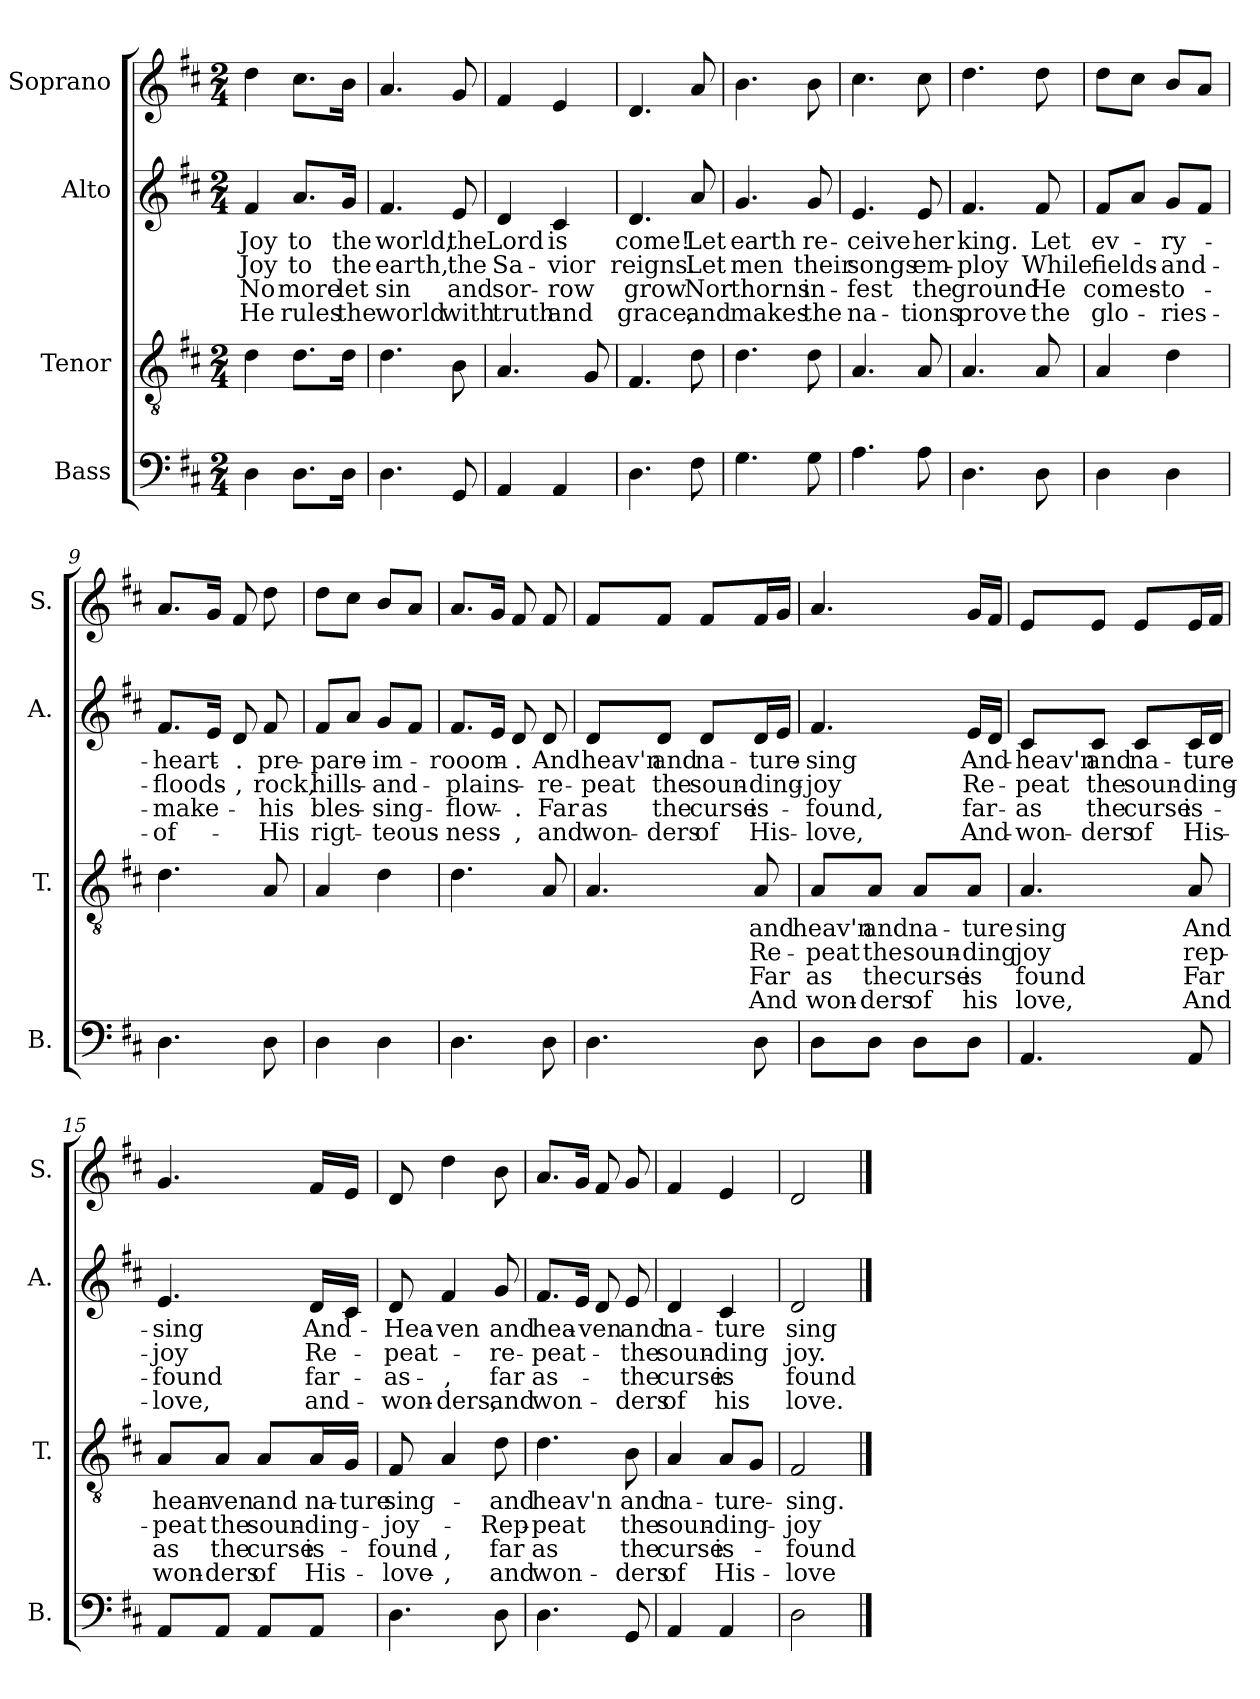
**kern	**kern	**text	**text	**text	**text	**kern	**text	**text	**text	**text	**kern
*part4	*part3	*part3	*part3	*part3	*part3	*part2	*part2	*part2	*part2	*part2	*part1
*staff4	*staff3	*staff3	*staff3	*staff3	*staff3	*staff2	*staff2	*staff2	*staff2	*staff2	*staff1
*I"Bass	*I"Tenor	*	*	*	*	*I"Alto	*	*	*	*	*I"Soprano
*I'B.	*I'T.	*	*	*	*	*I'A.	*	*	*	*	*I'S.
*clefF4	*clefGv2	*	*	*	*	*clefG2	*	*	*	*	*clefG2
*k[f#c#]	*k[f#c#]	*	*	*	*	*k[f#c#]	*	*	*	*	*k[f#c#]
*M2/4	*M2/4	*	*	*	*	*M2/4	*	*	*	*	*M2/4
*MM90	*MM90	*	*	*	*	*MM90	*	*	*	*	*MM90
=1	=1	=1	=1	=1	=1	=1	=1	=1	=1	=1	=1
!	!	!	!	!	!	!	!LO:LY:b	!LO:LY:b	!LO:LY:b	!LO:LY:b	!
4D\	4d\	.	.	.	.	4f#/	Joy	Joy	No	He	4dd\
!	!	!	!	!	!	!	!LO:LY:b	!LO:LY:b	!LO:LY:b	!LO:LY:b	!
8.D\L	8.d\L	.	.	.	.	8.a/L	to	to	more	rules	8.cc#\L
!	!	!	!	!	!	!	!LO:LY:b	!LO:LY:b	!LO:LY:b	!LO:LY:b	!
16D\Jk	16d\Jk	.	.	.	.	16g/Jk	the	the	let	the	16b\Jk
=2	=2	=2	=2	=2	=2	=2	=2	=2	=2	=2	=2
!	!	!	!	!	!	!	!LO:LY:b	!LO:LY:b	!LO:LY:b	!LO:LY:b	!
4.D\	4.d\	.	.	.	.	4.f#/	world,	earth,	sin	world	4.a/
!	!	!	!	!	!	!	!LO:LY:b	!LO:LY:b	!LO:LY:b	!LO:LY:b	!
8GG/	8B\	.	.	.	.	8e/	the	the	and	with	8g/
=3	=3	=3	=3	=3	=3	=3	=3	=3	=3	=3	=3
!	!	!	!	!	!	!	!LO:LY:b	!LO:LY:b	!LO:LY:b	!LO:LY:b	!
4AA/	4.A/	.	.	.	.	4d/	Lord	Sa-	sor-	truth	4f#/
!	!	!	!	!	!	!	!LO:LY:b	!LO:LY:b	!LO:LY:b	!LO:LY:b	!
4AA/	.	.	.	.	.	4c#/	is	-vior	-row	and	4e/
.	8G/	.	.	.	.	.	.	.	.	.	.
=4	=4	=4	=4	=4	=4	=4	=4	=4	=4	=4	=4
!	!	!	!	!	!	!	!LO:LY:b	!LO:LY:b	!LO:LY:b	!LO:LY:b	!
4.D\	4.F#/	.	.	.	.	4.d/	come!	reigns.	grow	grace,	4.d/
!	!	!	!	!	!	!	!LO:LY:b	!LO:LY:b	!LO:LY:b	!LO:LY:b	!
8F#\	8d\	.	.	.	.	8a/	Let	Let	Nor	and	8a/
=5	=5	=5	=5	=5	=5	=5	=5	=5	=5	=5	=5
!	!	!	!	!	!	!	!LO:LY:b	!LO:LY:b	!LO:LY:b	!LO:LY:b	!
4.G\	4.d\	.	.	.	.	4.g/	earth	men	thorns	makes	4.b\
!	!	!	!	!	!	!	!LO:LY:b	!LO:LY:b	!LO:LY:b	!LO:LY:b	!
8G\	8d\	.	.	.	.	8g/	re-	their	in-	the	8b\
!!LO:LB:g=z
=6	=6	=6	=6	=6	=6	=6	=6	=6	=6	=6	=6
!	!	!	!	!	!	!	!LO:LY:b	!LO:LY:b	!LO:LY:b	!LO:LY:b	!
4.A\	4.A/	.	.	.	.	4.e/	-ceive	songs	-fest	na-	4.cc#\
!	!	!	!	!	!	!	!LO:LY:b	!LO:LY:b	!LO:LY:b	!LO:LY:b	!
8A\	8A/	.	.	.	.	8e/	her	em-	the	-tions	8cc#\
=7	=7	=7	=7	=7	=7	=7	=7	=7	=7	=7	=7
!	!	!	!	!	!	!	!LO:LY:b	!LO:LY:b	!LO:LY:b	!LO:LY:b	!
4.D\	4.A/	.	.	.	.	4.f#/	king.	-ploy	ground	prove	4.dd\
!	!	!	!	!	!	!	!LO:LY:b	!LO:LY:b	!LO:LY:b	!LO:LY:b	!
8D\	8A/	.	.	.	.	8f#/	Let	While	He	the	8dd\
=8	=8	=8	=8	=8	=8	=8	=8	=8	=8	=8	=8
!	!	!	!	!	!	!	!LO:LY:b	!LO:LY:b	!LO:LY:b	!LO:LY:b	!
4D\	4A/	.	.	.	.	8f#/L	ev-	fields-	comes-	glo-	8dd\L
.	.	.	.	.	.	8a/J	.	.	.	.	8cc#\J
!	!	!	!	!	!	!	!LO:LY:b	!LO:LY:b	!LO:LY:b	!LO:LY:b	!
4D\	4d\	.	.	.	.	8g/L	-ry-	-and-	-to-	-ries-	8b/L
.	.	.	.	.	.	8f#/J	.	.	.	.	8a/J
=9	=9	=9	=9	=9	=9	=9	=9	=9	=9	=9	=9
!	!	!	!	!	!	!	!LO:LY:b	!LO:LY:b	!LO:LY:b	!LO:LY:b	!
4.D\	4.d\	.	.	.	.	8.f#/L	-heart-	-floods-	-make-	-of-	8.a/L
.	.	.	.	.	.	16e/Jk	.	.	.	.	16g/Jk
!	!	!	!	!	!	!	!LO:LY:b	!LO:LY:b	!	!	!
.	.	.	.	.	.	8d/	-.	-,	.	.	8f#/
!	!	!	!	!	!	!	!LO:LY:b	!LO:LY:b	!LO:LY:b	!LO:LY:b	!
8D\	8A/	.	.	.	.	8f#/	pre-	-rock,	-his	-His	8dd\
=10	=10	=10	=10	=10	=10	=10	=10	=10	=10	=10	=10
!	!	!	!	!	!	!	!LO:LY:b	!LO:LY:b	!LO:LY:b	!LO:LY:b	!
4D\	4A/	.	.	.	.	8f#/L	-pare-	hills-	bles-	rigt-	8dd\L
.	.	.	.	.	.	8a/J	.	.	.	.	8cc#\J
!	!	!	!	!	!	!	!LO:LY:b	!LO:LY:b	!LO:LY:b	!LO:LY:b	!
4D\	4d\	.	.	.	.	8g/L	-im-	-and-	-sing-	-teous-	8b/L
.	.	.	.	.	.	8f#/J	.	.	.	.	8a/J
=11	=11	=11	=11	=11	=11	=11	=11	=11	=11	=11	=11
!	!	!	!	!	!	!	!LO:LY:b	!LO:LY:b	!LO:LY:b	!LO:LY:b	!
4.D\	4.d\	.	.	.	.	8.f#/L	-rooom-	-plains-	-flow-	-ness-	8.a/L
.	.	.	.	.	.	16e/Jk	.	.	.	.	16g/Jk
!	!	!	!	!	!	!	!LO:LY:b	!	!LO:LY:b	!LO:LY:b	!
.	.	.	.	.	.	8d/	-.	.	-.	-,	8f#/
!	!	!	!	!	!	!	!LO:LY:b	!LO:LY:b	!LO:LY:b	!LO:LY:b	!
8D\	8A/	.	.	.	.	8d/	And	-re-	Far	and	8f#/
!!LO:PB:g=z
=12	=12	=12	=12	=12	=12	=12	=12	=12	=12	=12	=12
!	!	!	!	!	!	!	!LO:LY:b	!LO:LY:b	!LO:LY:b	!LO:LY:b	!
4.D\	4.A/	.	.	.	.	8d/L	heav'n	-peat	as	won-	8f#/L
!	!	!	!	!	!	!	!LO:LY:b	!LO:LY:b	!LO:LY:b	!LO:LY:b	!
.	.	.	.	.	.	8d/J	and	the	the	-ders	8f#/J
!	!	!	!	!	!	!	!LO:LY:b	!LO:LY:b	!LO:LY:b	!LO:LY:b	!
.	.	.	.	.	.	8d/L	na-	soun-	curse	of	8f#/L
!	!	!LO:LY:b	!LO:LY:b	!LO:LY:b	!LO:LY:b	!	!LO:LY:b	!LO:LY:b	!LO:LY:b	!LO:LY:b	!
8D\	8A/	and	Re-	Far	And	16d/L	-ture-	-ding-	is-	His-	16f#/L
.	.	.	.	.	.	16e/JJ	.	.	.	.	16g/JJ
=13	=13	=13	=13	=13	=13	=13	=13	=13	=13	=13	=13
!	!	!LO:LY:b	!LO:LY:b	!LO:LY:b	!LO:LY:b	!	!LO:LY:b	!LO:LY:b	!LO:LY:b	!LO:LY:b	!
8D\L	8A/L	heav'n	-peat	as	won-	4.f#/	-sing	-joy	-found,	-love,	4.a/
!	!	!LO:LY:b	!LO:LY:b	!LO:LY:b	!LO:LY:b	!	!	!	!	!	!
8D\J	8A/J	and	the	the	-ders	.	.	.	.	.	.
!	!	!LO:LY:b	!LO:LY:b	!LO:LY:b	!LO:LY:b	!	!	!	!	!	!
8D\L	8A/L	na-	soun-	curse	of	.	.	.	.	.	.
!	!	!LO:LY:b	!LO:LY:b	!LO:LY:b	!LO:LY:b	!	!LO:LY:b	!LO:LY:b	!LO:LY:b	!LO:LY:b	!
8D\J	8A/J	-ture	-ding	is	his	16e/LL	And-	Re-	far-	And-	16g/LL
.	.	.	.	.	.	16d/JJ	.	.	.	.	16f#/JJ
=14	=14	=14	=14	=14	=14	=14	=14	=14	=14	=14	=14
!	!	!LO:LY:b	!LO:LY:b	!LO:LY:b	!LO:LY:b	!	!LO:LY:b	!LO:LY:b	!LO:LY:b	!LO:LY:b	!
4.AA/	4.A/	sing	joy	found	love,	8c#/L	-heav'n	-peat	-as	-won-	8e/L
!	!	!	!	!	!	!	!LO:LY:b	!LO:LY:b	!LO:LY:b	!LO:LY:b	!
.	.	.	.	.	.	8c#/J	and	the	the	-ders	8e/J
!	!	!	!	!	!	!	!LO:LY:b	!LO:LY:b	!LO:LY:b	!LO:LY:b	!
.	.	.	.	.	.	8c#/L	na-	soun-	curse	of	8e/L
!	!	!LO:LY:b	!LO:LY:b	!LO:LY:b	!LO:LY:b	!	!LO:LY:b	!LO:LY:b	!LO:LY:b	!LO:LY:b	!
8AA/	8A/	And	rep-	Far	And	16c#/L	-ture-	-ding-	is-	His-	16e/L
.	.	.	.	.	.	16d/JJ	.	.	.	.	16f#/JJ
!!LO:LB:g=z
=15	=15	=15	=15	=15	=15	=15	=15	=15	=15	=15	=15
!	!	!LO:LY:b	!LO:LY:b	!LO:LY:b	!LO:LY:b	!	!LO:LY:b	!LO:LY:b	!LO:LY:b	!LO:LY:b	!
8AA/L	8A/L	hean-	-peat	as	won-	4.e/	-sing	-joy	-found	-love,	4.g/
!	!	!LO:LY:b	!LO:LY:b	!LO:LY:b	!LO:LY:b	!	!	!	!	!	!
8AA/J	8A/J	-ven	the	the	-ders	.	.	.	.	.	.
!	!	!LO:LY:b	!LO:LY:b	!LO:LY:b	!LO:LY:b	!	!	!	!	!	!
8AA/L	8A/L	and	soun-	curse	of	.	.	.	.	.	.
!	!	!LO:LY:b	!LO:LY:b	!LO:LY:b	!LO:LY:b	!	!LO:LY:b	!LO:LY:b	!LO:LY:b	!LO:LY:b	!
8AA/J	16A/L	na-	-ding-	is-	His-	16d/LL	And-	Re-	far-	and-	16f#/LL
!	!	!LO:LY:b	!	!	!	!	!	!	!	!	!
.	16G/JJ	-ture	.	.	.	16c#/JJ	.	.	.	.	16e/JJ
=16	=16	=16	=16	=16	=16	=16	=16	=16	=16	=16	=16
!	!	!LO:LY:b	!LO:LY:b	!LO:LY:b	!LO:LY:b	!	!LO:LY:b	!LO:LY:b	!LO:LY:b	!LO:LY:b	!
4.D\	8F#/	sing-	-joy-	-found-	-love-	8d/	-Hea-	-peat-	-as-	-won-	8d/
!	!	!	!	!LO:LY:b	!LO:LY:b	!	!LO:LY:b	!	!LO:LY:b	!LO:LY:b	!
.	4A/	.	.	-,	-,	4f#/	-ven	.	-,	-ders,	4dd\
!	!	!LO:LY:b	!LO:LY:b	!LO:LY:b	!LO:LY:b	!	!LO:LY:b	!LO:LY:b	!LO:LY:b	!LO:LY:b	!
8D\	8d\	-and	-Rep-	far	and	8g/	and	-re-	far	and	8b\
=17	=17	=17	=17	=17	=17	=17	=17	=17	=17	=17	=17
!	!	!LO:LY:b	!LO:LY:b	!LO:LY:b	!LO:LY:b	!	!LO:LY:b	!LO:LY:b	!LO:LY:b	!LO:LY:b	!
4.D\	4.d\	heav'n	-peat	as	won-	8.f#/L	hea-	-peat-	as-	won-	8.a/L
.	.	.	.	.	.	16e/Jk	.	.	.	.	16g/Jk
!	!	!	!	!	!	!	!LO:LY:b	!	!	!	!
.	.	.	.	.	.	8d/	-ven	.	.	.	8f#/
!	!	!LO:LY:b	!LO:LY:b	!LO:LY:b	!LO:LY:b	!	!LO:LY:b	!LO:LY:b	!LO:LY:b	!LO:LY:b	!
8GG/	8B\	and	the	the	-ders	8e/	and	-the	-the	-ders	8g/
=18	=18	=18	=18	=18	=18	=18	=18	=18	=18	=18	=18
!	!	!LO:LY:b	!LO:LY:b	!LO:LY:b	!LO:LY:b	!	!LO:LY:b	!LO:LY:b	!LO:LY:b	!LO:LY:b	!
4AA/	4A/	na-	soun-	curse	of	4d/	na-	soun-	curse	of	4f#/
!	!	!LO:LY:b	!LO:LY:b	!LO:LY:b	!LO:LY:b	!	!LO:LY:b	!LO:LY:b	!LO:LY:b	!LO:LY:b	!
4AA/	8A/L	-ture-	-ding-	is-	His-	4c#/	-ture	-ding	is	his	4e/
.	8G/J	.	.	.	.	.	.	.	.	.	.
=19	=19	=19	=19	=19	=19	=19	=19	=19	=19	=19	=19
!	!	!LO:LY:b	!LO:LY:b	!LO:LY:b	!LO:LY:b	!	!LO:LY:b	!LO:LY:b	!LO:LY:b	!LO:LY:b	!
2D\	2F#/	-sing.	-joy	-found	-love	2d/	sing	joy.	found	love.	2d/
==	==	==	==	==	==	==	==	==	==	==	==
*-	*-	*-	*-	*-	*-	*-	*-	*-	*-	*-	*-
